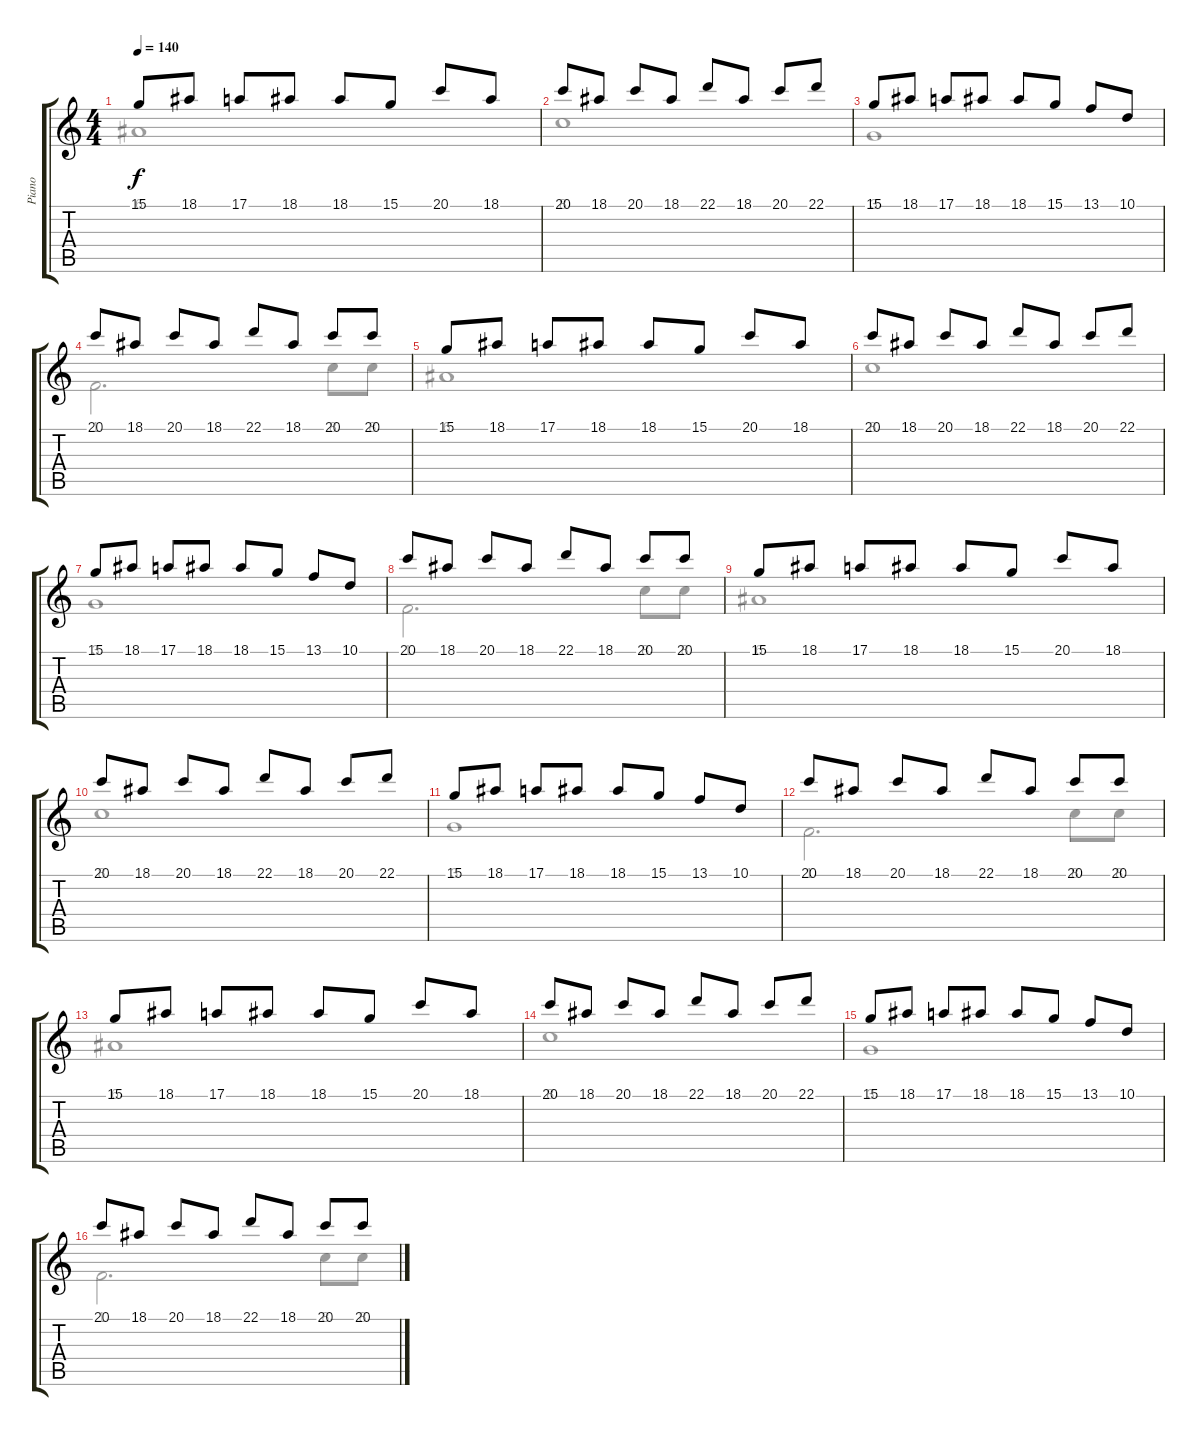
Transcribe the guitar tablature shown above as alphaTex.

\track ("Piano" "Piano") {instrument acousticgrandpiano}
\staff {score tabs}
\tuning (E4 B3 G3 D3 A2 E2) {hide}
\voice
\ts (4 4)
\tempo 140
\clef g2
\ks c
15.1.8{dy f} 18.1.8 17.1.8 18.1.8 18.1.8 15.1.8 20.1.8 18.1.8 |
20.1.8 18.1.8 20.1.8 18.1.8 22.1.8 18.1.8 20.1.8 22.1.8 |
15.1.8 18.1.8 17.1.8 18.1.8 18.1.8 15.1.8 13.1.8 10.1.8 |
20.1.8 18.1.8 20.1.8 18.1.8 22.1.8 18.1.8 20.1.8 20.1.8 |
15.1.8 18.1.8 17.1.8 18.1.8 18.1.8 15.1.8 20.1.8 18.1.8 |
20.1.8 18.1.8 20.1.8 18.1.8 22.1.8 18.1.8 20.1.8 22.1.8 |
15.1.8 18.1.8 17.1.8 18.1.8 18.1.8 15.1.8 13.1.8 10.1.8 |
20.1.8 18.1.8 20.1.8 18.1.8 22.1.8 18.1.8 20.1.8 20.1.8 |
15.1.8 18.1.8 17.1.8 18.1.8 18.1.8 15.1.8 20.1.8 18.1.8 |
20.1.8 18.1.8 20.1.8 18.1.8 22.1.8 18.1.8 20.1.8 22.1.8 |
15.1.8 18.1.8 17.1.8 18.1.8 18.1.8 15.1.8 13.1.8 10.1.8 |
20.1.8 18.1.8 20.1.8 18.1.8 22.1.8 18.1.8 20.1.8 20.1.8 |
15.1.8 18.1.8 17.1.8 18.1.8 18.1.8 15.1.8 20.1.8 18.1.8 |
20.1.8 18.1.8 20.1.8 18.1.8 22.1.8 18.1.8 20.1.8 22.1.8 |
15.1.8 18.1.8 17.1.8 18.1.8 18.1.8 15.1.8 13.1.8 10.1.8 |
20.1.8 18.1.8 20.1.8 18.1.8 22.1.8 18.1.8 20.1.8 20.1.8
\voice
\clef g2
\ottava regular
\simile none
\ks c
6.1.1{dy f} |
8.1.1 |
3.1.1 |
1.1.2{d} 8.1.8 8.1.8 |
6.1.1 |
8.1.1 |
3.1.1 |
1.1.2{d} 8.1.8 8.1.8 |
6.1.1 |
8.1.1 |
3.1.1 |
1.1.2{d} 8.1.8 8.1.8 |
6.1.1 |
8.1.1 |
3.1.1 |
1.1.2{d} 8.1.8 8.1.8
